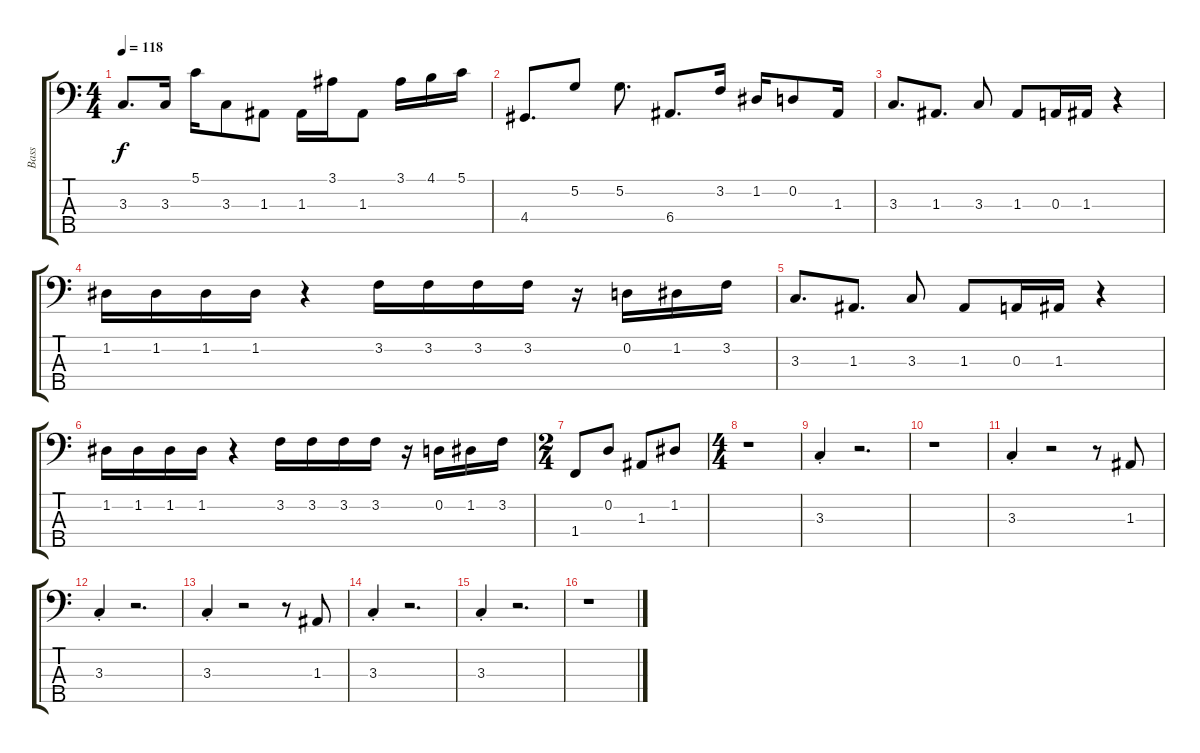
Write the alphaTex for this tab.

\track ("Bass" "Bass") {instrument electricbassfinger}
\staff {score tabs}
\tuning (G2 D2 A1 E1 B0) {hide}
\ts (4 4)
\tempo 118
\clef f4
\ks c
3.3.8{d dy f} 3.3.16 5.1.16 3.3.8 1.3.8 1.3.16 3.1.16 1.3.8 3.1.16 4.1.16 5.1.16 |
4.4.8{d} 5.2.8 5.2.8{d} 6.4.8{d} 3.2.16 1.2.16 0.2.8 1.3.16 |
3.3.8{d} 1.3.8{d} 3.3.8 1.3.8 0.3.16 1.3.16 r.4 |
1.2.16 1.2.16 1.2.16 1.2.16 r.4 3.2.16 3.2.16 3.2.16 3.2.16 r.16 0.2.16 1.2.16 3.2.16 |
3.3.8{d} 1.3.8{d} 3.3.8 1.3.8 0.3.16 1.3.16 r.4 |
1.2.16 1.2.16 1.2.16 1.2.16 r.4 3.2.16 3.2.16 3.2.16 3.2.16 r.16 0.2.16 1.2.16 3.2.16 |
\ts (2 4)
1.4.8 0.2.8 1.3.8 1.2.8 |
\ts (4 4)
r.1 |
3.3{st}.4 r.2{d} |
r.1 |
3.3{st}.4 r.2 r.8 1.3.8 |
3.3{st}.4 r.2{d} |
3.3{st}.4 r.2 r.8 1.3.8 |
3.3{st}.4 r.2{d} |
3.3{st}.4 r.2{d} |
r.1
